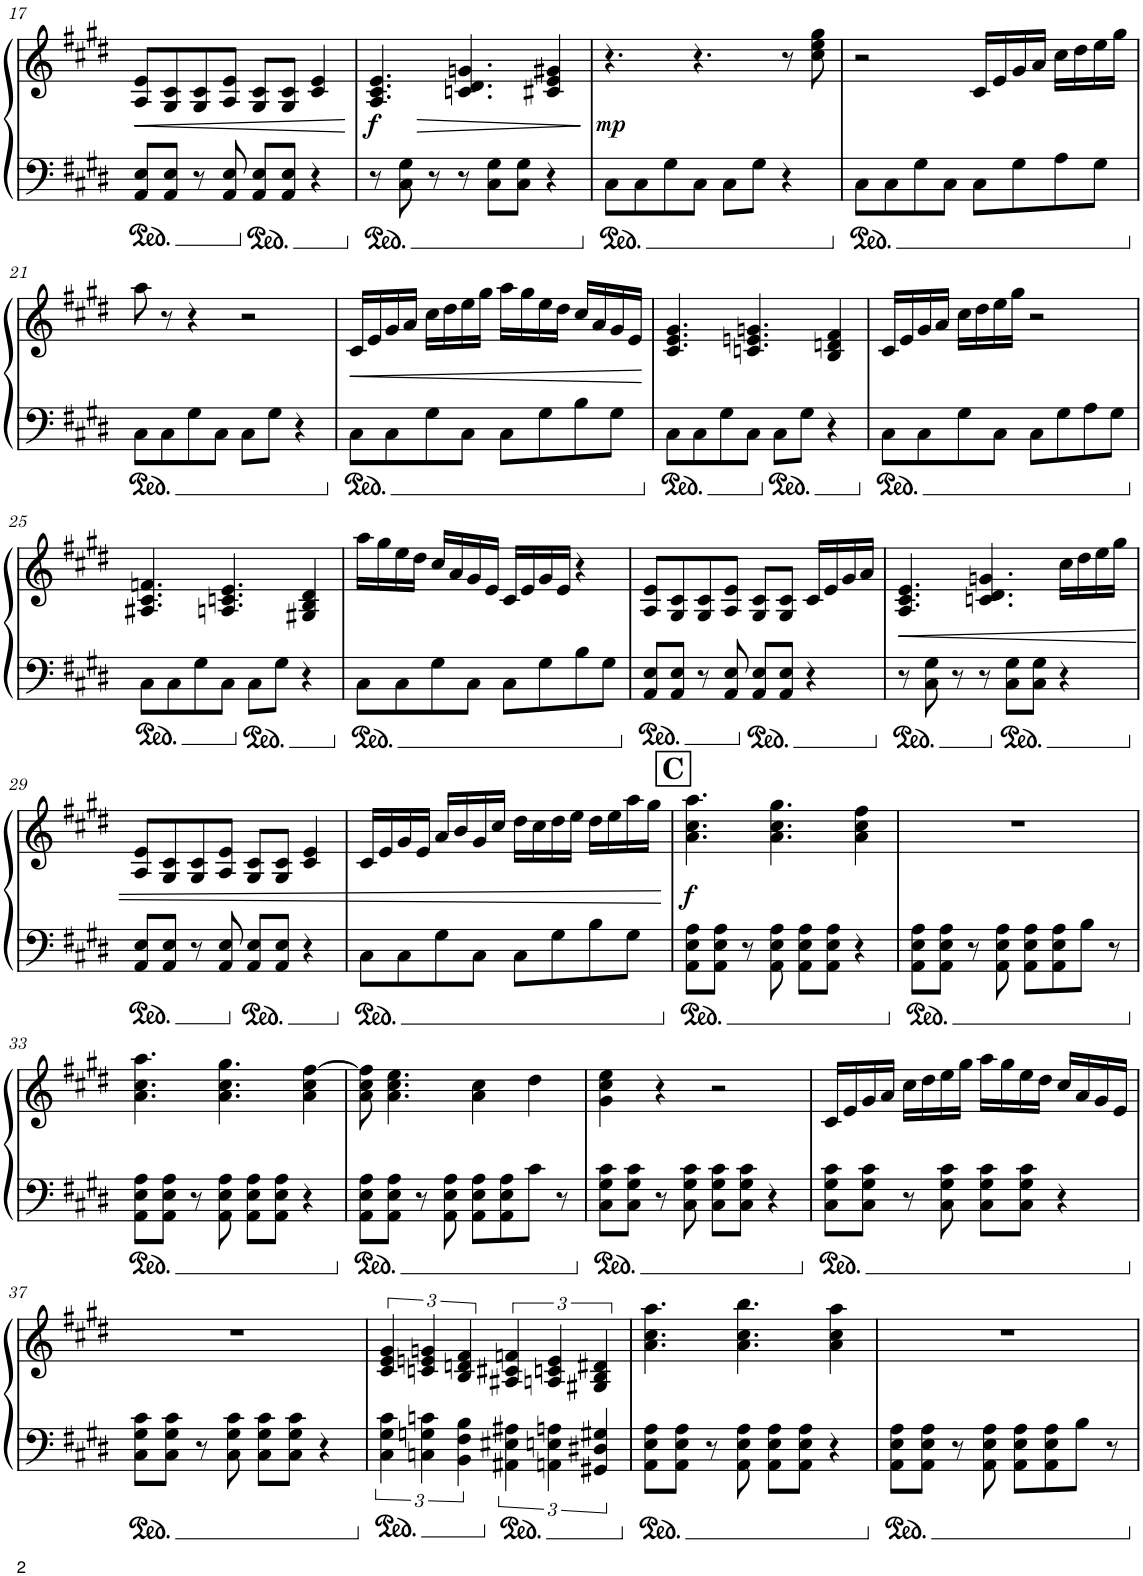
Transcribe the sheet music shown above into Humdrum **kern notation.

**kern	**kern	**dynam
*part1	*part1	*part1
*staff2	*staff1	*staff1/2
*I"Piano	*	*
*I'Pno.	*	*
!!LO:PB:g=z
*clefF4	*clefG2	*
*k[f#c#g#d#]	*k[f#c#g#d#]	*
*M4/4	*M4/4	*
=17	=17	=17
!	!	!LO:HP:b
8AA/ 8E/L	8A/ 8e/L	<
8AA/ 8E/J	8G#/ 8c#/	.
8r	8G#/ 8c#/	.
8AA/ 8E/	8A/ 8e/J	.
8AA/ 8E/L	8G#/ 8c#/L	.
8AA/ 8E/J	8G#/ 8c#/J	.
4r	4c#/ 4e/	.
.	.	[
=18	=18	=18
!	!	!LO:HP:b
!	!	!LO:DY:n=1:b
8r	4.A/ 4.c#/ 4.e/	> f
8C#\ 8G#\	.	.
8r	.	.
8r	4.cn/ 4.d#/ 4.gn/	.
8C#\ 8G#\L	.	.
8C#\ 8G#\J	.	.
4r	4c#X/ 4e/ 4g#X/	.
.	.	]
=19	=19	=19
!	!	!LO:DY:b
8C#\L	4.r	mp
8C#\	.	.
8G#\	.	.
8C#\J	4.r	.
8C#\L	.	.
8G#\J	.	.
4r	8r	.
.	8cc#\ 8ee\ 8gg#\	.
=20	=20	=20
8C#\L	2r	.
8C#\	.	.
8G#\	.	.
8C#\J	.	.
8C#\L	16c#/LL	.
.	16e/	.
8G#\	16g#/	.
.	16a/JJ	.
8A\	16cc#\LL	.
.	16dd#\	.
8G#\J	16ee\	.
.	16gg#\JJ	.
!!LO:LB:g=z
=21	=21	=21
8C#\L	8aa\	.
8C#\	8r	.
8G#\	4r	.
8C#\J	.	.
8C#\L	2r	.
8G#\J	.	.
4r	.	.
=22	=22	=22
!	!	!LO:HP:b
8C#\L	16c#/LL	<
.	16e/	.
8C#\	16g#/	.
.	16a/JJ	.
8G#\	16cc#\LL	.
.	16dd#\	.
8C#\J	16ee\	.
.	16gg#\JJ	.
8C#\L	16aa\LL	.
.	16gg#\	.
8G#\	16ee\	.
.	16dd#\JJ	.
8B\	16cc#/LL	.
.	16a/	.
8G#\J	16g#/	.
.	16e/JJ	.
.	.	[
=23	=23	=23
8C#\L	4.c#/ 4.e/ 4.g#/	.
8C#\	.	.
8G#\	.	.
8C#\J	4.cn/ 4.en/ 4.gn/	.
8C#\L	.	.
8G#\J	.	.
4r	4B/ 4dn/ 4f#/	.
=24	=24	=24
8C#\L	16c#/LL	.
.	16e/	.
8C#\	16g#/	.
.	16a/JJ	.
8G#\	16cc#\LL	.
.	16dd#\	.
8C#\J	16ee\	.
.	16gg#\JJ	.
8C#\L	2r	.
8G#\	.	.
8A\	.	.
8G#\J	.	.
!!LO:LB:g=z
=25	=25	=25
8C#\L	4.A#X/ 4.c#/ 4.fn/	.
8C#\	.	.
8G#\	.	.
8C#\J	4.An/ 4.cn/ 4.e/	.
8C#\L	.	.
8G#\J	.	.
4r	4G#X/ 4B/ 4d#/	.
=26	=26	=26
8C#\L	16aa\LL	.
.	16gg#\	.
8C#\	16ee\	.
.	16dd#\JJ	.
8G#\	16cc#/LL	.
.	16a/	.
8C#\J	16g#/	.
.	16e/JJ	.
8C#\L	16c#/LL	.
.	16e/	.
8G#\	16g#/	.
.	16e/JJ	.
8B\	4r	.
8G#\J	.	.
=27	=27	=27
8AA/ 8E/L	8A/ 8e/L	.
8AA/ 8E/J	8G#/ 8c#/	.
8r	8G#/ 8c#/	.
8AA/ 8E/	8A/ 8e/J	.
8AA/ 8E/L	8G#/ 8c#/L	.
8AA/ 8E/J	8G#/ 8c#/J	.
4r	16c#/LL	.
.	16e/	.
.	16g#/	.
.	16a/JJ	.
=28	=28	=28
!	!	!LO:HP:b
8r	4.A/ 4.c#/ 4.e/	<
8C#\ 8G#\	.	.
8r	.	.
8r	4.cn/ 4.d#/ 4.gn/	.
8C#\ 8G#\L	.	.
8C#\ 8G#\J	.	.
4r	16cc#\LL	.
.	16dd#\	.
.	16ee\	.
.	16gg#\JJ	.
!!LO:LB:g=z
=29	=29	=29
8AA/ 8E/L	8A/ 8e/L	.
8AA/ 8E/J	8G#/ 8c#/	.
8r	8G#/ 8c#/	.
8AA/ 8E/	8A/ 8e/J	.
8AA/ 8E/L	8G#/ 8c#/L	.
8AA/ 8E/J	8G#/ 8c#/J	.
4r	4c#/ 4e/	.
=30	=30	=30
8C#\L	16c#/LL	.
.	16e/	.
8C#\	16g#/	.
.	16e/JJ	.
8G#\	16a/LL	.
.	16b/	.
8C#\J	16g#/	.
.	16cc#/JJ	.
8C#\L	16dd#\LL	.
.	16cc#\	.
8G#\	16dd#\	.
.	16ee\JJ	.
8B\	16dd#\LL	.
.	16ee\	.
8G#\J	16aa\	.
.	16gg#\JJ	.
.	.	[
!!LO:REH:place=s1:a:B:cj:fs=14:t=C
=31	=31	=31
!	!	!LO:DY:b
8AA\ 8E\ 8A\L	4.a\ 4.cc#\ 4.aa\	f
8AA\ 8E\ 8A\J	.	.
8r	.	.
8AA\ 8E\ 8A\	4.a\ 4.cc#\ 4.gg#\	.
8AA\ 8E\ 8A\L	.	.
8AA\ 8E\ 8A\J	.	.
4r	4a\ 4cc#\ 4ff#\	.
=32	=32	=32
8AA\ 8E\ 8A\L	1r	.
8AA\ 8E\ 8A\J	.	.
8r	.	.
8AA\ 8E\ 8A\	.	.
8AA\ 8E\ 8A\L	.	.
8AA\ 8E\ 8A\	.	.
8B\J	.	.
8r	.	.
!!LO:LB:g=z
=33	=33	=33
8AA\ 8E\ 8A\L	4.a\ 4.cc#\ 4.aa\	.
8AA\ 8E\ 8A\J	.	.
8r	.	.
8AA\ 8E\ 8A\	4.a\ 4.cc#\ 4.gg#\	.
8AA\ 8E\ 8A\L	.	.
8AA\ 8E\ 8A\J	.	.
4r	4a\ 4cc#\ [4ff#\	.
=34	=34	=34
8AA\ 8E\ 8A\L	8a\ 8cc#\ 8ff#\]	.
8AA\ 8E\ 8A\J	4.a\ 4.cc#\ 4.ee\	.
8r	.	.
8AA\ 8E\ 8A\	.	.
8AA\ 8E\ 8A\L	4a\ 4cc#\	.
8AA\ 8E\ 8A\	.	.
8c#\J	4dd#\	.
8r	.	.
=35	=35	=35
8C#\ 8G#\ 8c#\L	4g#\ 4cc#\ 4ee\	.
8C#\ 8G#\ 8c#\J	.	.
8r	4r	.
8C#\ 8G#\ 8c#\	.	.
8C#\ 8G#\ 8c#\L	2r	.
8C#\ 8G#\ 8c#\J	.	.
4r	.	.
=36	=36	=36
8C#\ 8G#\ 8c#\L	16c#/LL	.
.	16e/	.
8C#\ 8G#\ 8c#\J	16g#/	.
.	16a/JJ	.
8r	16cc#\LL	.
.	16dd#\	.
8C#\ 8G#\ 8c#\	16ee\	.
.	16gg#\JJ	.
8C#\ 8G#\ 8c#\L	16aa\LL	.
.	16gg#\	.
8C#\ 8G#\ 8c#\J	16ee\	.
.	16dd#\JJ	.
4r	16cc#/LL	.
.	16a/	.
.	16g#/	.
.	16e/JJ	.
!!LO:LB:g=z
=37	=37	=37
8C#\ 8G#\ 8c#\L	1r	.
8C#\ 8G#\ 8c#\J	.	.
8r	.	.
8C#\ 8G#\ 8c#\	.	.
8C#\ 8G#\ 8c#\L	.	.
8C#\ 8G#\ 8c#\J	.	.
4r	.	.
=38	=38	=38
6C#\ 6G#\ 6c#\	6c#/ 6e/ 6g#/	.
6Cn\ 6Gn\ 6cn\	6cn/ 6en/ 6gn/	.
6BB\ 6F#\ 6B\	6B/ 6dn/ 6f#/	.
6AA#X\ 6E#X\ 6A#X\	6A#X/ 6c#X/ 6fn/	.
6AAn\ 6En\ 6An\	6An/ 6cn/ 6e/	.
6GG#X/ 6D#X/ 6G#X/	6G#X/ 6B/ 6d#X/	.
=39	=39	=39
8AA\ 8E\ 8A\L	4.a\ 4.cc#\ 4.aa\	.
8AA\ 8E\ 8A\J	.	.
8r	.	.
8AA\ 8E\ 8A\	4.a\ 4.cc#\ 4.bb\	.
8AA\ 8E\ 8A\L	.	.
8AA\ 8E\ 8A\J	.	.
4r	4a\ 4cc#\ 4aa\	.
=40	=40	=40
8AA\ 8E\ 8A\L	1r	.
8AA\ 8E\ 8A\J	.	.
8r	.	.
8AA\ 8E\ 8A\	.	.
8AA\ 8E\ 8A\L	.	.
8AA\ 8E\ 8A\	.	.
8B\J	.	.
8r	.	.
=	=	=
*-	*-	*-
